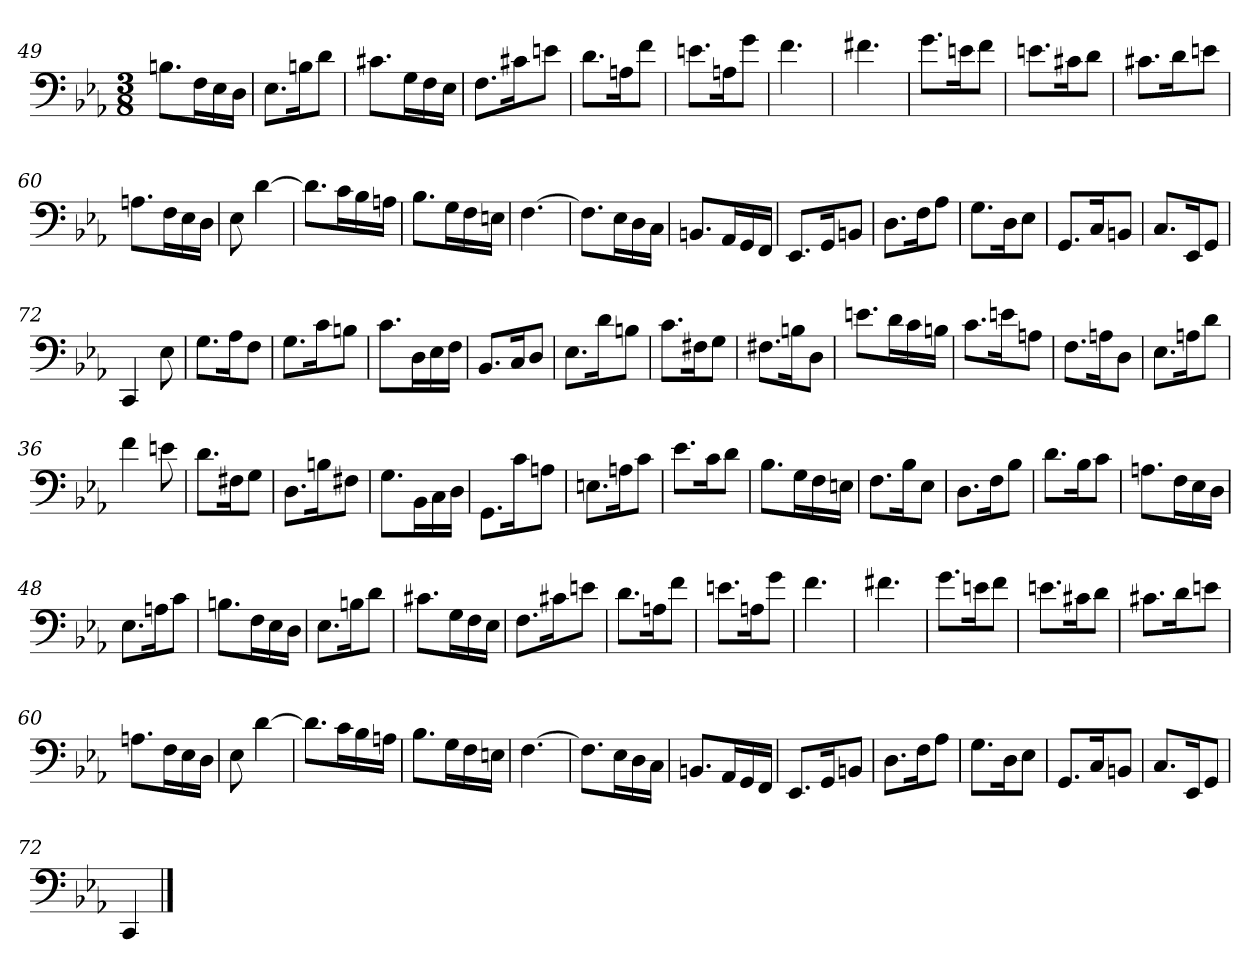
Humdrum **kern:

**kern
*part1
*staff1
*clefF4
*k[b-e-a-]
*c:
*M3/8
=49
8.Bn\L
16F\L
16E-\
16D\JJ
=50
8.E-\L
16Bn\K
8d\J
=51
8.c#X\L
16G\L
16F\
16E-\JJ
=52
8.F\L
16c#X\K
8en\J
=53
8.d\L
16An\K
8f\J
=54
8.en\L
16An\K
8g\J
=55
4.f
=56
4.f#X
=57
8.g\L
16en\K
8f\J
=58
8.en\L
16c#X\K
8d\J
=59
8.c#X\L
16d\K
8en\J
=60
8.An\L
16F\L
16E-\
16D\JJ
=61
8E-
[4d
=62
8.d\L]
16c\L
16B-\
16An\JJ
=63
8.B-\L
16G\L
16F\
16En\JJ
=64
[4.F
=65
8.F\L]
16E-\L
16D\
16C\JJ
=66
8.BBn/L
16AA-/L
16GG/
16FF/JJ
=67
8.EE-/L
16GG/K
8BBn/J
=68
8.D\L
16F\K
8A-\J
=69
8.G\L
16D\K
8E-\J
=70
8.GG/L
16C/K
8BBn/J
=71
8.C/L
16EE-/K
8GG/J
=72
4CC
8E-
=25
8.G\L
16A-\K
8F\J
=26
8.G\L
16c\K
8Bn\J
=27
8.c\L
16D\L
16E-\
16F\JJ
=28
8.BB-/L
16C/K
8D/J
=29
8.E-\L
16d\K
8Bn\J
=30
8.c\L
16F#X\K
8G\J
=31
8.F#X\L
16Bn\K
8D\J
=32
8.en\L
16d\L
16c\
16Bn\JJ
=33
8.c\L
16en\K
8An\J
=34
8.F\L
16An\K
8D\J
=35
8.E-\L
16An\K
8d\J
=36
4f
8en
=37
8.d\L
16F#X\K
8G\J
=38
8.D\L
16Bn\K
8F#X\J
=39
8.G\L
16BB-\L
16C\
16D\JJ
=40
8.GG\L
16c\K
8An\J
=41
8.En\L
16An\K
8c\J
=42
8.e-\L
16c\K
8d\J
=43
8.B-\L
16G\L
16F\
16En\JJ
=44
8.F\L
16B-\K
8E-\J
=45
8.D\L
16F\K
8B-\J
=46
8.d\L
16B-\K
8c\J
=47
8.An\L
16F\L
16E-\
16D\JJ
=48
8.E-\L
16An\K
8c\J
=49
8.Bn\L
16F\L
16E-\
16D\JJ
=50
8.E-\L
16Bn\K
8d\J
=51
8.c#X\L
16G\L
16F\
16E-\JJ
=52
8.F\L
16c#X\K
8en\J
=53
8.d\L
16An\K
8f\J
=54
8.en\L
16An\K
8g\J
=55
4.f
=56
4.f#X
=57
8.g\L
16en\K
8f\J
=58
8.en\L
16c#X\K
8d\J
=59
8.c#X\L
16d\K
8en\J
=60
8.An\L
16F\L
16E-\
16D\JJ
=61
8E-
[4d
=62
8.d\L]
16c\L
16B-\
16An\JJ
=63
8.B-\L
16G\L
16F\
16En\JJ
=64
[4.F
=65
8.F\L]
16E-\L
16D\
16C\JJ
=66
8.BBn/L
16AA-/L
16GG/
16FF/JJ
=67
8.EE-/L
16GG/K
8BBn/J
=68
8.D\L
16F\K
8A-\J
=69
8.G\L
16D\K
8E-\J
=70
8.GG/L
16C/K
8BBn/J
=71
8.C/L
16EE-/K
8GG/J
=72
4CC
==
*-
